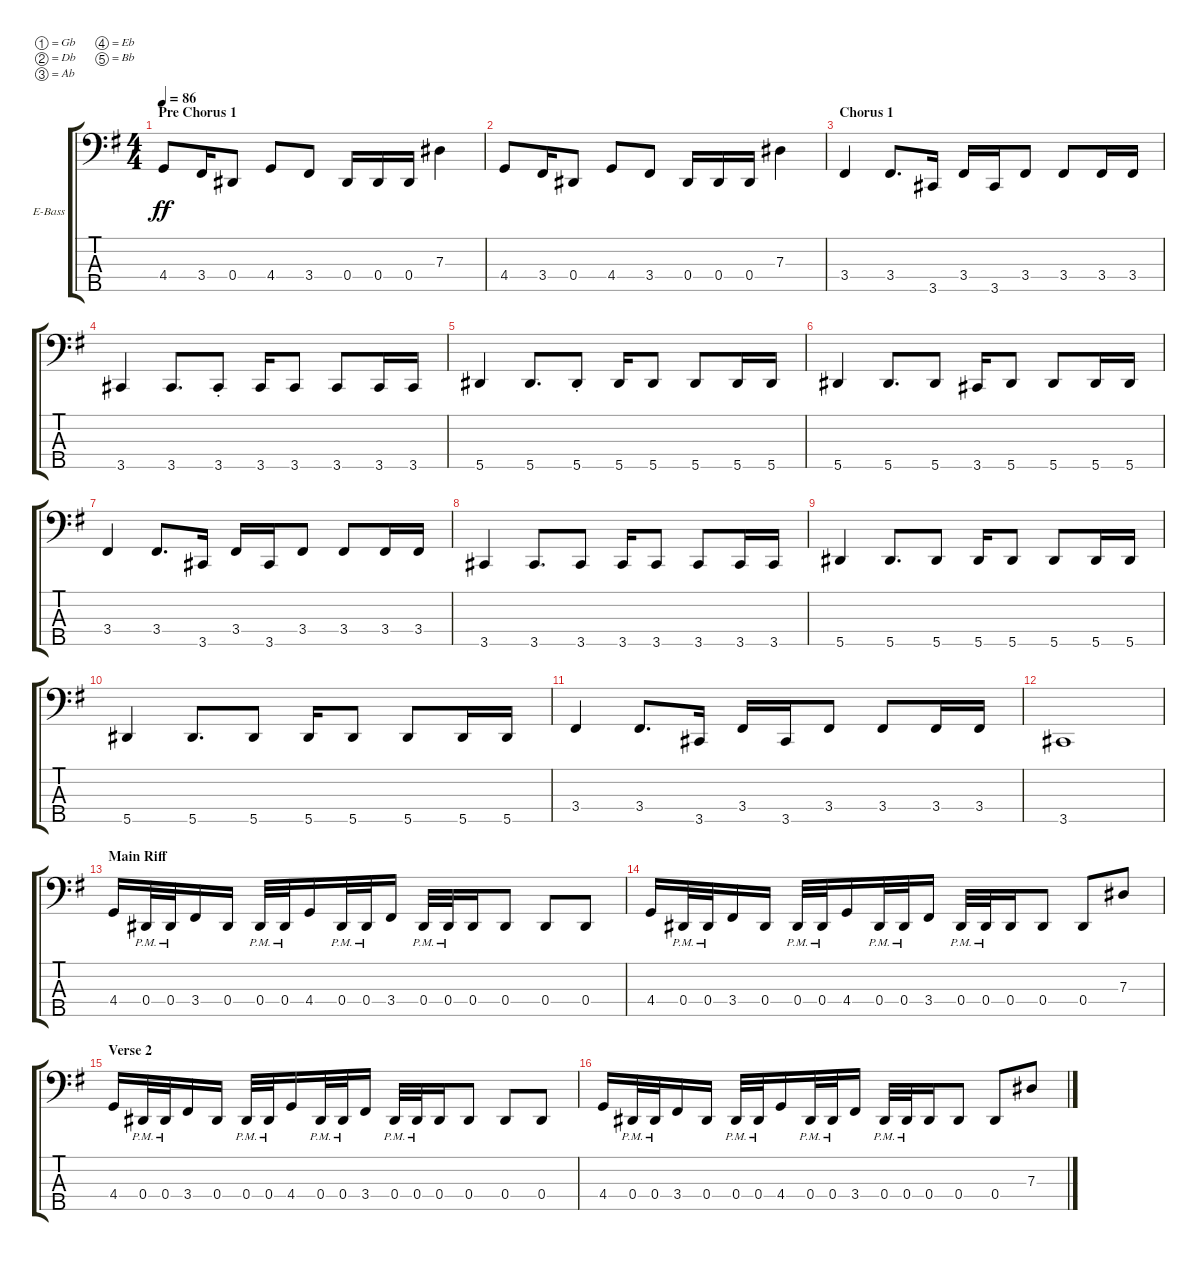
\defaultSystemsLayout 4
\bracketExtendMode groupsimilarinstruments
\firstSystemTrackNameOrientation horizontal
\otherSystemsTrackNameOrientation horizontal
\track ("Bass" "E-Bass") {instrument electricbassfinger}
\staff {score tabs}
\tuning (Gb2 Db2 Ab1 Eb1 Bb0)
\ts (4 4)
\section ("" "Pre Chorus 1")
\tempo 86
\clef f4
\ks eminor
4.4.8{dy ff} 3.4.16 0.4.8 4.4.8 3.4.8 0.4.16 0.4.16 0.4.16 7.3.4 |
4.4.8 3.4.16 0.4.8 4.4.8 3.4.8 0.4.16 0.4.16 0.4.16 7.3.4 |
\section ("" "Chorus 1")
3.4.4 3.4.8{d} 3.5.16 3.4.16 3.5.16 3.4.8 3.4.8 3.4.16 3.4.16 |
3.5.4 3.5.8{d} 3.5{st}.8 3.5.16 3.5.8 3.5.8 3.5.16 3.5.16 |
5.5.4 5.5.8{d} 5.5{st}.8 5.5.16 5.5.8 5.5.8 5.5.16 5.5.16 |
5.5.4 5.5.8{d} 5.5.8 3.5.16 5.5.8 5.5.8 5.5.16 5.5.16 |
3.4.4 3.4.8{d} 3.5.16 3.4.16 3.5.16 3.4.8 3.4.8 3.4.16 3.4.16 |
3.5.4 3.5.8{d} 3.5.8 3.5.16 3.5.8 3.5.8 3.5.16 3.5.16 |
5.5.4 5.5.8{d} 5.5.8 5.5.16 5.5.8 5.5.8 5.5.16 5.5.16 |
5.5.4 5.5.8{d} 5.5.8 5.5.16 5.5.8 5.5.8 5.5.16 5.5.16 |
3.4.4 3.4.8{d} 3.5.16 3.4.16 3.5.16 3.4.8 3.4.8 3.4.16 3.4.16 |
3.5.1 |
\section ("" "Main Riff")
4.4.16 0.4{pm}.32 0.4{pm}.32 3.4.16 0.4.16 0.4{pm}.32 0.4{pm}.32 4.4.16 0.4{pm}.32 0.4{pm}.32 3.4.16 0.4{pm}.32 0.4{pm}.32 0.4.16 0.4.8 0.4.8 0.4.8 |
4.4.16 0.4{pm}.32 0.4{pm}.32 3.4.16 0.4.16 0.4{pm}.32 0.4{pm}.32 4.4.16 0.4{pm}.32 0.4{pm}.32 3.4.16 0.4{pm}.32 0.4{pm}.32 0.4.16 0.4.8 0.4.8 7.3.8 |
\section ("" "Verse 2")
4.4.16 0.4{pm}.32 0.4{pm}.32 3.4.16 0.4.16 0.4{pm}.32 0.4{pm}.32 4.4.16 0.4{pm}.32 0.4{pm}.32 3.4.16 0.4{pm}.32 0.4{pm}.32 0.4.16 0.4.8 0.4.8 0.4.8 |
4.4.16 0.4{pm}.32 0.4{pm}.32 3.4.16 0.4.16 0.4{pm}.32 0.4{pm}.32 4.4.16 0.4{pm}.32 0.4{pm}.32 3.4.16 0.4{pm}.32 0.4{pm}.32 0.4.16 0.4.8 0.4.8 7.3.8
